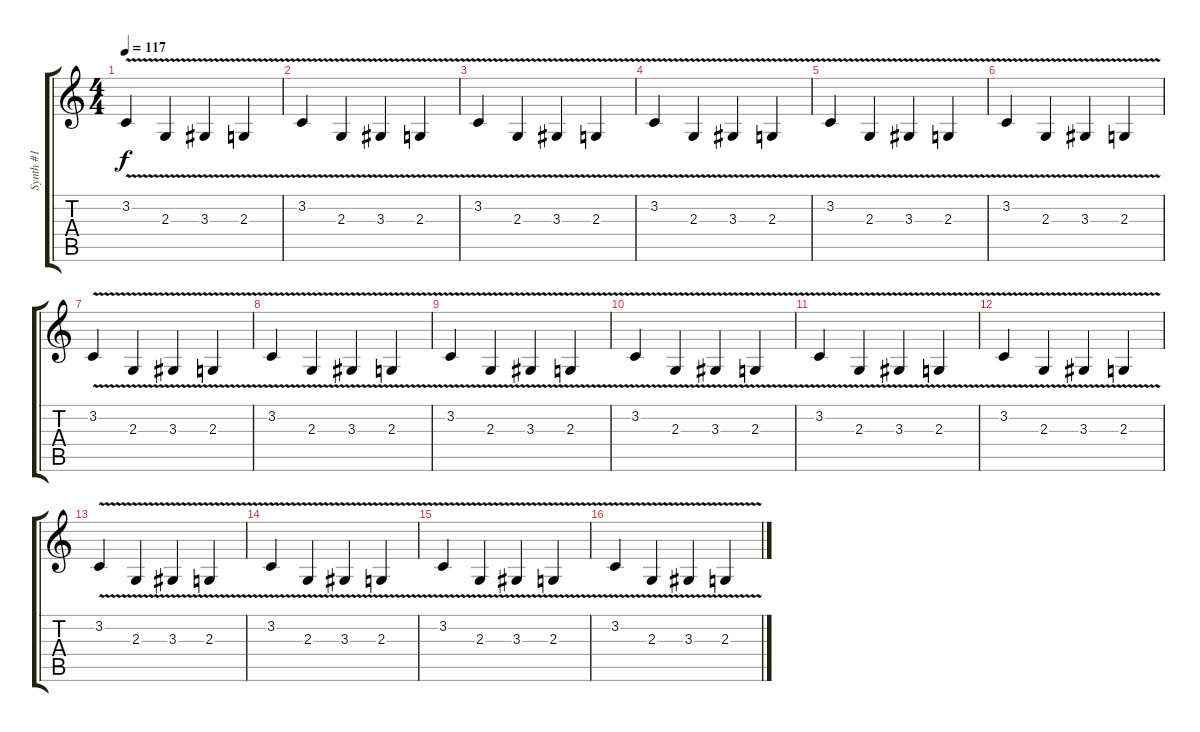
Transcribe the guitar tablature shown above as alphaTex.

\track ("Synth #1" "Synth #1") {instrument stringensemble1}
\staff {score tabs}
\tuning (D4 A3 F3 C3 G2 C2) {hide}
\ts (4 4)
\tempo 117
\clef g2
\ks c
3.2{v}.4{dy f} 2.3{v}.4 3.3{v}.4 2.3{v}.4 |
3.2{v}.4 2.3{v}.4 3.3{v}.4 2.3{v}.4 |
3.2{v}.4 2.3{v}.4 3.3{v}.4 2.3{v}.4 |
3.2{v}.4 2.3{v}.4 3.3{v}.4 2.3{v}.4 |
3.2{v}.4 2.3{v}.4 3.3{v}.4 2.3{v}.4 |
3.2{v}.4 2.3{v}.4 3.3{v}.4 2.3{v}.4 |
3.2{v}.4 2.3{v}.4 3.3{v}.4 2.3{v}.4 |
3.2{v}.4 2.3{v}.4 3.3{v}.4 2.3{v}.4 |
3.2{v}.4 2.3{v}.4 3.3{v}.4 2.3{v}.4 |
3.2{v}.4 2.3{v}.4 3.3{v}.4 2.3{v}.4 |
3.2{v}.4 2.3{v}.4 3.3{v}.4 2.3{v}.4 |
3.2{v}.4 2.3{v}.4 3.3{v}.4 2.3{v}.4 |
3.2{v}.4 2.3{v}.4 3.3{v}.4 2.3{v}.4 |
3.2{v}.4 2.3{v}.4 3.3{v}.4 2.3{v}.4 |
3.2{v}.4 2.3{v}.4 3.3{v}.4 2.3{v}.4 |
3.2{v}.4 2.3{v}.4 3.3{v}.4 2.3{v}.4
